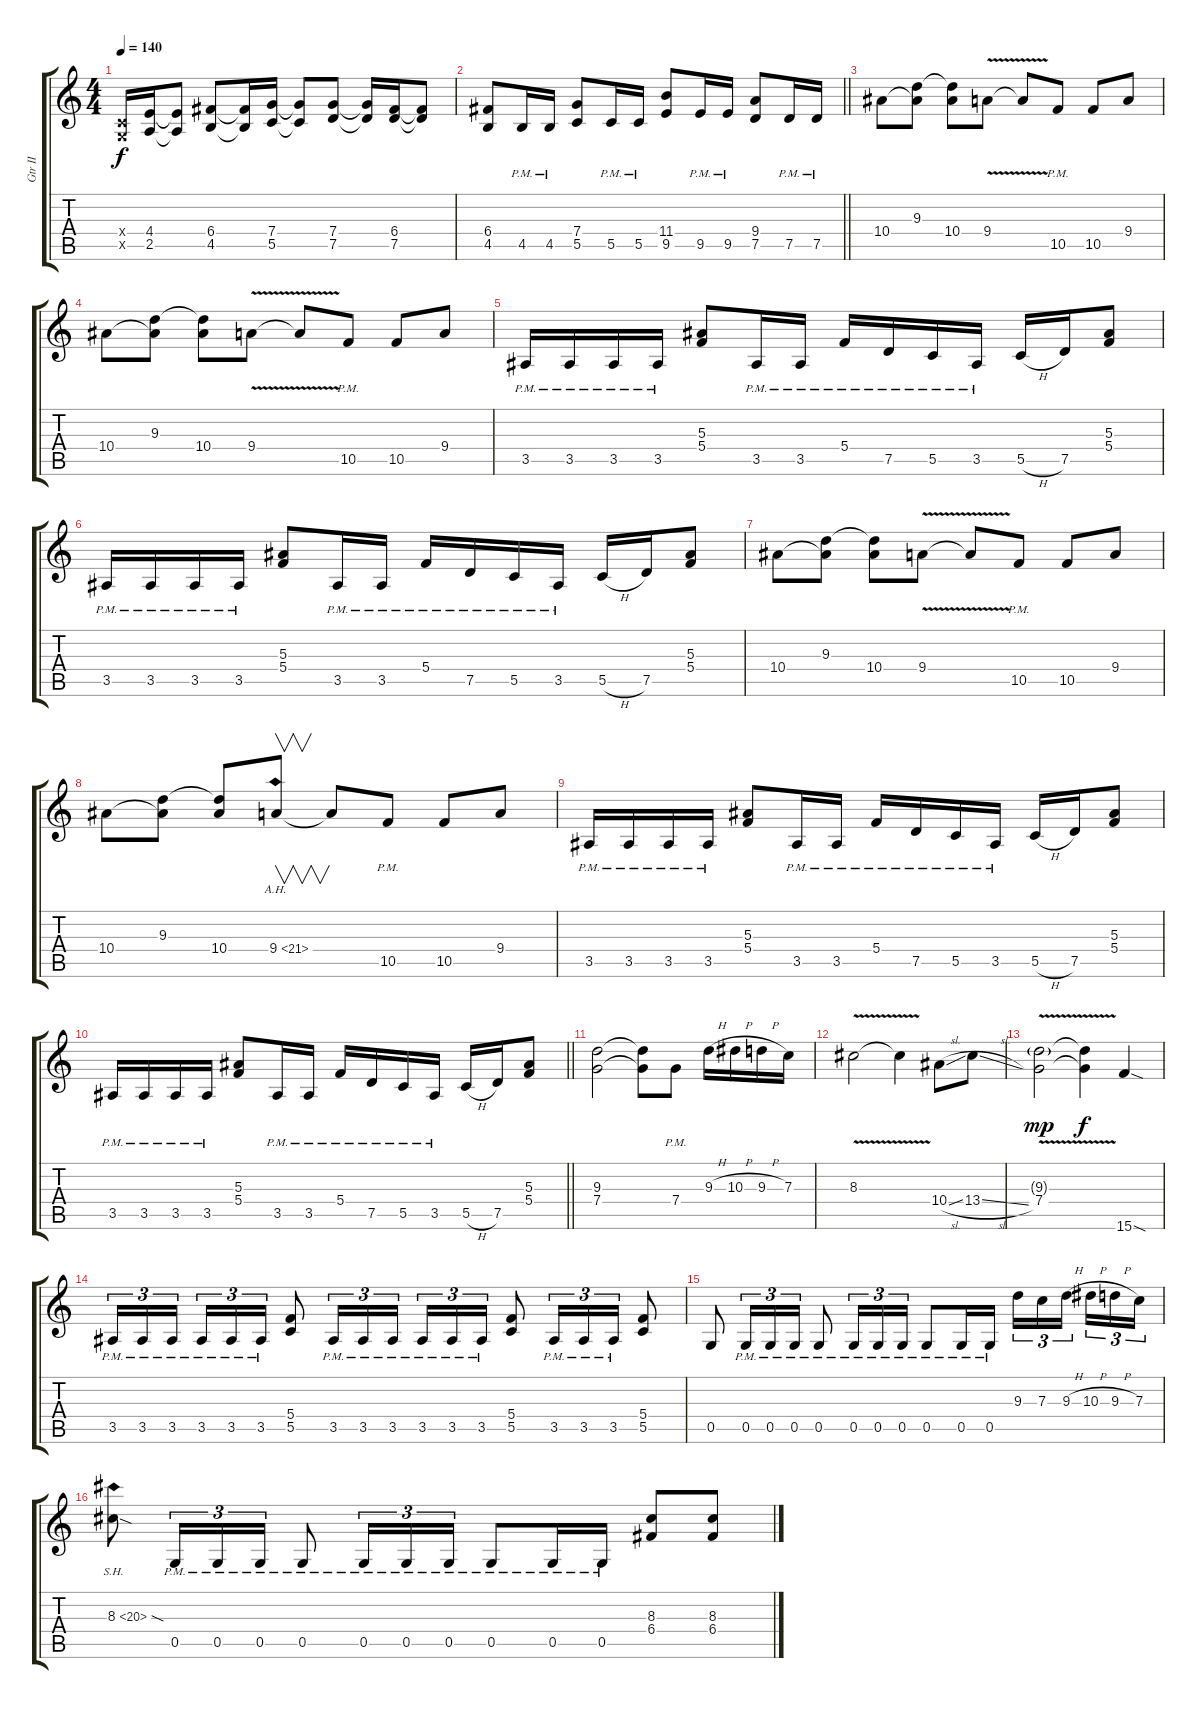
\track ("Gtr II" "Gtr II") {instrument overdrivenguitar}
\staff {score tabs}
\tuning (D4 A3 F3 C3 G2 D2) {hide}
\ts (4 4)
\tempo 140
\clef g2
\ks c
(0.4{x} 0.5{x}).16{dy f} (4.4 2.5).16 (4.4{t} 2.5{t}).8 (6.4 4.5).8 (6.4{t} 4.5{t}).16 (7.4 5.5).16 (7.4{t} 5.5{t}).8 (7.4 7.5).8 (7.4{t} 7.5{t}).16 (6.4 7.5).16 (6.4{t} 7.5{t}).8 |
\barLineRight lightlight
(6.4 4.5).8 4.5{pm}.16 4.5{pm}.16 (7.4 5.5).8 5.5{pm}.16 5.5{pm}.16 (11.4 9.5).8 9.5{pm}.16 9.5{pm}.16 (9.4 7.5).8 7.5{pm}.16 7.5{pm}.16 |
10.4.8 (9.3 10.4{t}).8 (9.3{t} 10.4).8 9.4{v}.8 9.4{t}.8 10.5{pm}.8 10.5.8 9.4.8 |
10.4.8 (9.3 10.4{t}).8 (9.3{t} 10.4).8 9.4{v}.8 9.4{t}.8 10.5{pm}.8 10.5.8 9.4.8 |
3.5{pm}.16 3.5{pm}.16 3.5{pm}.16 3.5{pm}.16 (5.3 5.4).8 3.5{pm}.16 3.5{pm}.16 5.4{pm}.16 7.5{pm}.16 5.5{pm}.16 3.5{pm}.16 5.5{h}.16 7.5.16 (5.3 5.4).8 |
3.5{pm}.16 3.5{pm}.16 3.5{pm}.16 3.5{pm}.16 (5.3 5.4).8 3.5{pm}.16 3.5{pm}.16 5.4{pm}.16 7.5{pm}.16 5.5{pm}.16 3.5{pm}.16 5.5{h}.16 7.5.16 (5.3 5.4).8 |
10.4.8 (9.3 10.4{t}).8 (9.3{t} 10.4).8 9.4{v}.8 9.4{t}.8 10.5{pm}.8 10.5.8 9.4.8 |
10.4.8 (9.3 10.4{t}).8 (9.3{t} 10.4).8 9.4{ah 12}.8{v} 9.4{t}.8 10.5{pm}.8 10.5.8 9.4.8 |
3.5{pm}.16 3.5{pm}.16 3.5{pm}.16 3.5{pm}.16 (5.3 5.4).8 3.5{pm}.16 3.5{pm}.16 5.4{pm}.16 7.5{pm}.16 5.5{pm}.16 3.5{pm}.16 5.5{h}.16 7.5.16 (5.3 5.4).8 |
\barLineRight lightlight
3.5{pm}.16 3.5{pm}.16 3.5{pm}.16 3.5{pm}.16 (5.3 5.4).8 3.5{pm}.16 3.5{pm}.16 5.4{pm}.16 7.5{pm}.16 5.5{pm}.16 3.5{pm}.16 5.5{h}.16 7.5.16 (5.3 5.4).8 |
(9.3 7.4).2 (9.3{t} 7.4{t}).8 7.4{pm}.8 9.3{h}.16 10.3{h}.16 9.3{h}.16 7.3.16 |
8.3{v}.2 8.3{t}.4 10.4{sl}.8 13.4{sl}.8 |
(9.3{g} 7.4{v}).2{dy mp} (9.3{t} 7.4{t}).4{dy f} 15.6{sod}.4 |
3.5{pm}.16{tu (3 2)} 3.5{pm}.16{tu (3 2)} 3.5{pm}.16{tu (3 2)} 3.5{pm}.16{tu (3 2)} 3.5{pm}.16{tu (3 2)} 3.5{pm}.16{tu (3 2)} (5.4 5.5).8 3.5{pm}.16{tu (3 2)} 3.5{pm}.16{tu (3 2)} 3.5{pm}.16{tu (3 2)} 3.5{pm}.16{tu (3 2)} 3.5{pm}.16{tu (3 2)} 3.5{pm}.16{tu (3 2)} (5.4 5.5).8 3.5{pm}.16{tu (3 2)} 3.5{pm}.16{tu (3 2)} 3.5{pm}.16{tu (3 2)} (5.4 5.5).8 |
0.5.8 0.5{pm}.16{tu (3 2)} 0.5{pm}.16{tu (3 2)} 0.5{pm}.16{tu (3 2)} 0.5{pm}.8 0.5{pm}.16{tu (3 2)} 0.5{pm}.16{tu (3 2)} 0.5{pm}.16{tu (3 2)} 0.5{pm}.8 0.5{pm}.16 0.5{pm}.16 9.3.16{tu (3 2)} 7.3.16{tu (3 2)} 9.3{h}.16{tu (3 2)} 10.3{h}.16{tu (3 2)} 9.3{h}.16{tu (3 2)} 7.3.16{tu (3 2)} |
8.3{sh 12 sod}.8 0.5{pm}.16{tu (3 2)} 0.5{pm}.16{tu (3 2)} 0.5{pm}.16{tu (3 2)} 0.5{pm}.8 0.5{pm}.16{tu (3 2)} 0.5{pm}.16{tu (3 2)} 0.5{pm}.16{tu (3 2)} 0.5{pm}.8 0.5{pm}.16 0.5{pm}.16 (8.3 6.4).8 (8.3 6.4).8
